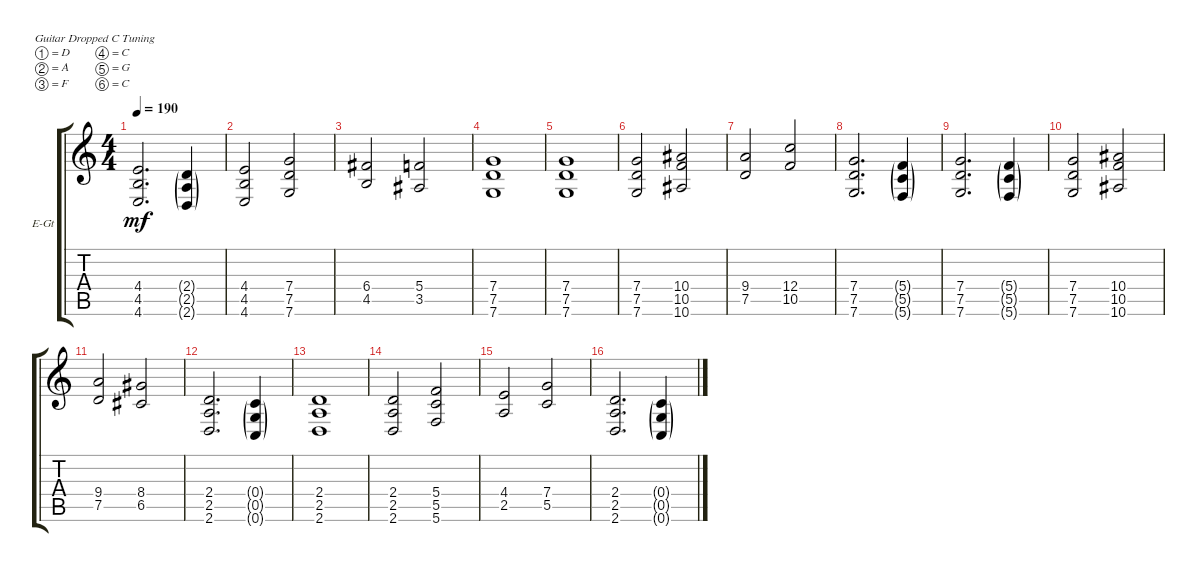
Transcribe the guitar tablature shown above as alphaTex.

\defaultSystemsLayout 4
\bracketExtendMode groupsimilarinstruments
\firstSystemTrackNameOrientation horizontal
\otherSystemsTrackNameOrientation horizontal
\track ("Electric Guitar" "E-Gt") {instrument distortionguitar}
\staff {score tabs}
\tuning (D4 A3 F3 C3 G2 C2)
\ts (4 4)
\tempo 190
\clef g2
\ks c
(4.6 4.5 4.4).2{d dy mf} (2.6{g} 2.5{g} 2.4{g}).4 |
(4.6 4.5 4.4).2 (7.6 7.5 7.4).2 |
(4.5 6.4).2 (3.5 5.4).2 |
(7.6 7.5 7.4).1 |
(7.6 7.5 7.4).1 |
(7.4 7.5 7.6).2 (10.6 10.5 10.4).2 |
(7.5 9.4).2 (10.5 12.4).2 |
(7.6 7.5 7.4).2{d} (5.6{g} 5.5{g} 5.4{g}).4 |
(7.6 7.5 7.4).2{d} (5.6{g} 5.5{g} 5.4{g}).4 |
(7.6 7.5 7.4).2 (10.6 10.5 10.4).2 |
(7.5 9.4).2 (6.5 8.4).2 |
(2.6 2.5 2.4).2{d} (0.6{g} 0.5{g} 0.4{g}).4 |
(2.6 2.5 2.4).1 |
(2.6 2.5 2.4).2 (5.6 5.5 5.4).2 |
(2.5 4.4).2 (5.5 7.4).2 |
(2.6 2.5 2.4).2{d} (0.6{g} 0.5{g} 0.4{g}).4
